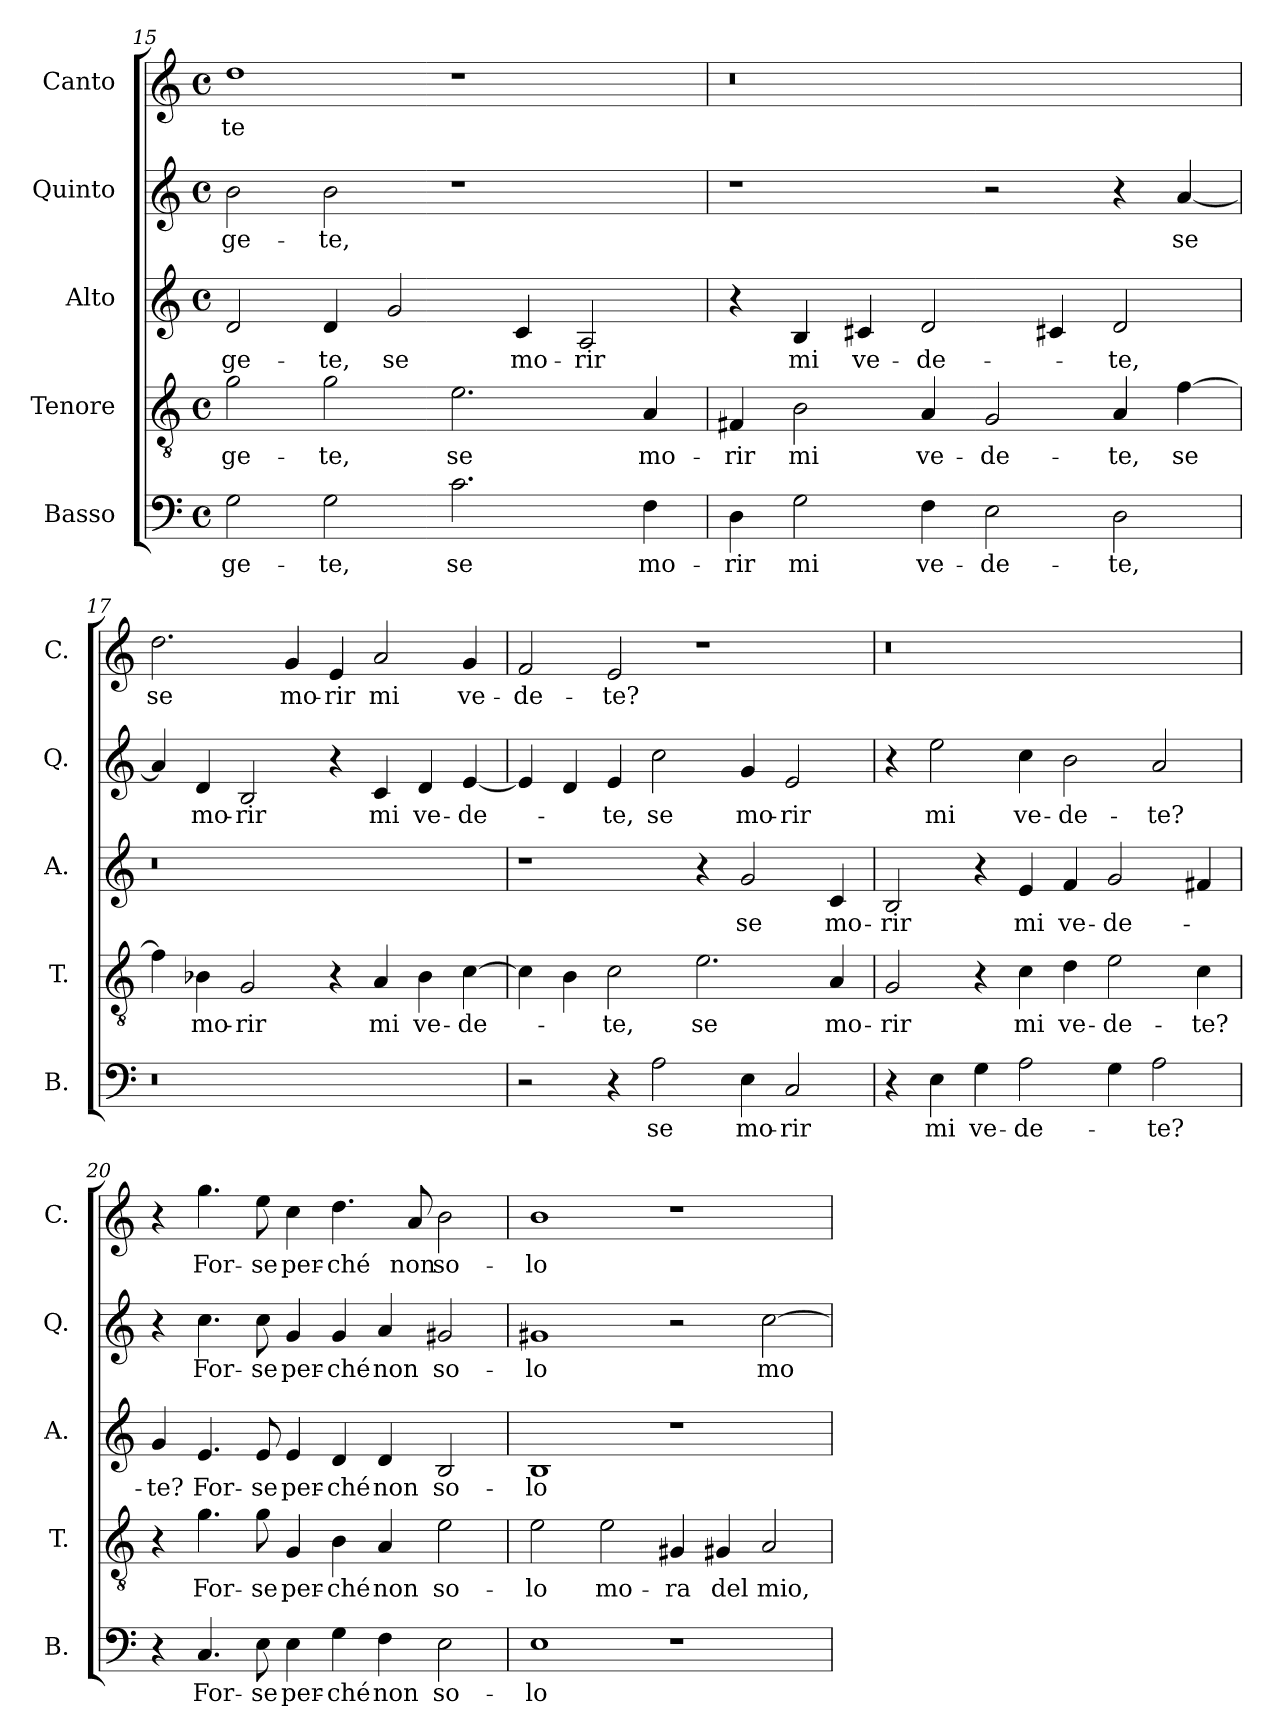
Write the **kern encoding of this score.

**kern	**text	**kern	**text	**kern	**text	**kern	**text	**kern	**text
*part5	*part5	*part4	*part4	*part3	*part3	*part2	*part2	*part1	*part1
*staff5	*staff5	*staff4	*staff4	*staff3	*staff3	*staff2	*staff2	*staff1	*staff1
*I" Basso 	*	*I" Tenore 	*	*I" Alto 	*	*I" Quinto 	*	*I" Canto 	*
*I' B. 	*	*I' T. 	*	*I' A. 	*	*I' Q. 	*	*I' C. 	*
*clefF4	*	*clefGv2	*	*clefG2	*	*clefG2	*	*clefG2	*
*M4/4	*	*M4/4	*	*M4/4	*	*M4/4	*	*M4/4	*
*met(c)	*	*met(c)	*	*met(c)	*	*met(c)	*	*met(c)	*
=15	=15	=15	=15	=15	=15	=15	=15	=15	=15
2G\	-ge-	2g\	-ge-	2d/	-ge-	2b\	-ge-	1dd\	-te
2G\	-te,	2g\	-te,	4d/	-te,	2b\	-te,	.	.
.	.	.	.	2g/	se	.	.	.	.
2.c\	se	2.e\	se	.	.	1r	.	1r	.
.	.	.	.	4c/	mo-	.	.	.	.
.	.	.	.	2A/	-rir	.	.	.	.
4F\	mo-	4A/	mo-	.	.	.	.	.	.
=16	=16	=16	=16	=16	=16	=16	=16	=16	=16
!	!	!	!	!	!	!	!	!LO:N:vis=0	!
4D\	-rir	4F#X/	-rir	4r	.	1r	.	1r	.
2G\	mi	2B\	mi	4B/	mi	.	.	.	.
.	.	.	.	4c#X/	ve-	.	.	.	.
4F\	ve-	4A/	ve-	2d/	-de-	.	.	.	.
2E\	-de-	2G/	-de-	.	.	2r	.	1ryy	.
.	.	.	.	4c#X/	.	.	.	.	.
2D\	-te,	4A/	-te,	2d/	-te,	4r	.	.	.
.	.	[4f\	se	.	.	[4a/	se	.	.
=17	=17	=17	=17	=17	=17	=17	=17	=17	=17
!LO:N:vis=0	!	!	!	!LO:N:vis=0	!	!	!	!	!
1r	.	4f\]	.	1r	.	4a/]	.	2.dd\	se
.	.	4B-X\	mo-	.	.	4d/	mo-	.	.
.	.	2G/	-rir	.	.	2B/	-rir	.	.
.	.	.	.	.	.	.	.	4g/	mo-
1ryy	.	4r	.	1ryy	.	4r	.	4e/	-rir
.	.	4A/	mi	.	.	4c/	mi	2a/	mi
.	.	4B-\	ve-	.	.	4d/	ve-	.	.
.	.	[4c\	-de-	.	.	[4e/	-de-	4g/	ve-
=18	=18	=18	=18	=18	=18	=18	=18	=18	=18
2r	.	4c\]	.	1r	.	4e/]	.	2f/	-de-
.	.	4B\	.	.	.	4d/	.	.	.
4r	.	2c\	-te,	.	.	4e/	-te,	2e/	-te?
2A\	se	.	.	.	.	2cc\	se	.	.
.	.	2.e\	se	4r	.	.	.	1r	.
4E\	mo-	.	.	2g/	se	4g/	mo-	.	.
2C/	-rir	.	.	.	.	2e/	-rir	.	.
.	.	4A/	mo-	4c/	mo-	.	.	.	.
=19	=19	=19	=19	=19	=19	=19	=19	=19	=19
!	!	!	!	!	!	!	!	!LO:N:vis=0	!
4r	.	2G/	-rir	2B/	-rir	4r	.	1r	.
4E\	mi	.	.	.	.	2ee\	mi	.	.
4G\	ve-	4r	.	4r	.	.	.	.	.
2A\	-de-	4c\	mi	4e/	mi	4cc\	ve-	.	.
.	.	4d\	ve-	4f/	ve-	2b\	-de-	1ryy	.
4G\	.	2e\	-de-	2g/	-de-	.	.	.	.
2A\	-te?	.	.	.	.	2a/	-te?	.	.
.	.	4c\	-te?	4f#X/	.	.	.	.	.
=20	=20	=20	=20	=20	=20	=20	=20	=20	=20
4r	.	4r	.	4g/	-te?	4r	.	4r	.
4.C/	For-	4.g\	For-	4.e/	For-	4.cc\	For-	4.gg\	For-
8E\	-se	8g\	-se	8e/	-se	8cc\	-se	8ee\	-se
4E\	per-	4G/	per-	4e/	per-	4g/	per-	4cc\	per-
4G\	-ché	4B\	-ché	4d/	-ché	4g/	-ché	4.dd\	-ché
4F\	non	4A/	non	4d/	non	4a/	non	.	.
.	.	.	.	.	.	.	.	8a/	non
2E\	so-	2e\	so-	2B/	so-	2g#X/	so-	2b\	so-
=21	=21	=21	=21	=21	=21	=21	=21	=21	=21
1E\	-lo	2e\	-lo	1B/	-lo	1g#X/	-lo	1b\	-lo
.	.	2e\	mo-	.	.	.	.	.	.
1r	.	4G#X/	-ra	1r	.	2r	.	1r	.
.	.	4G#X/	del	.	.	.	.	.	.
.	.	2A/	mio,	.	.	[2cc\	mo-	.	.
=	=	=	=	=	=	=	=	=	=
*-	*-	*-	*-	*-	*-	*-	*-	*-	*-
